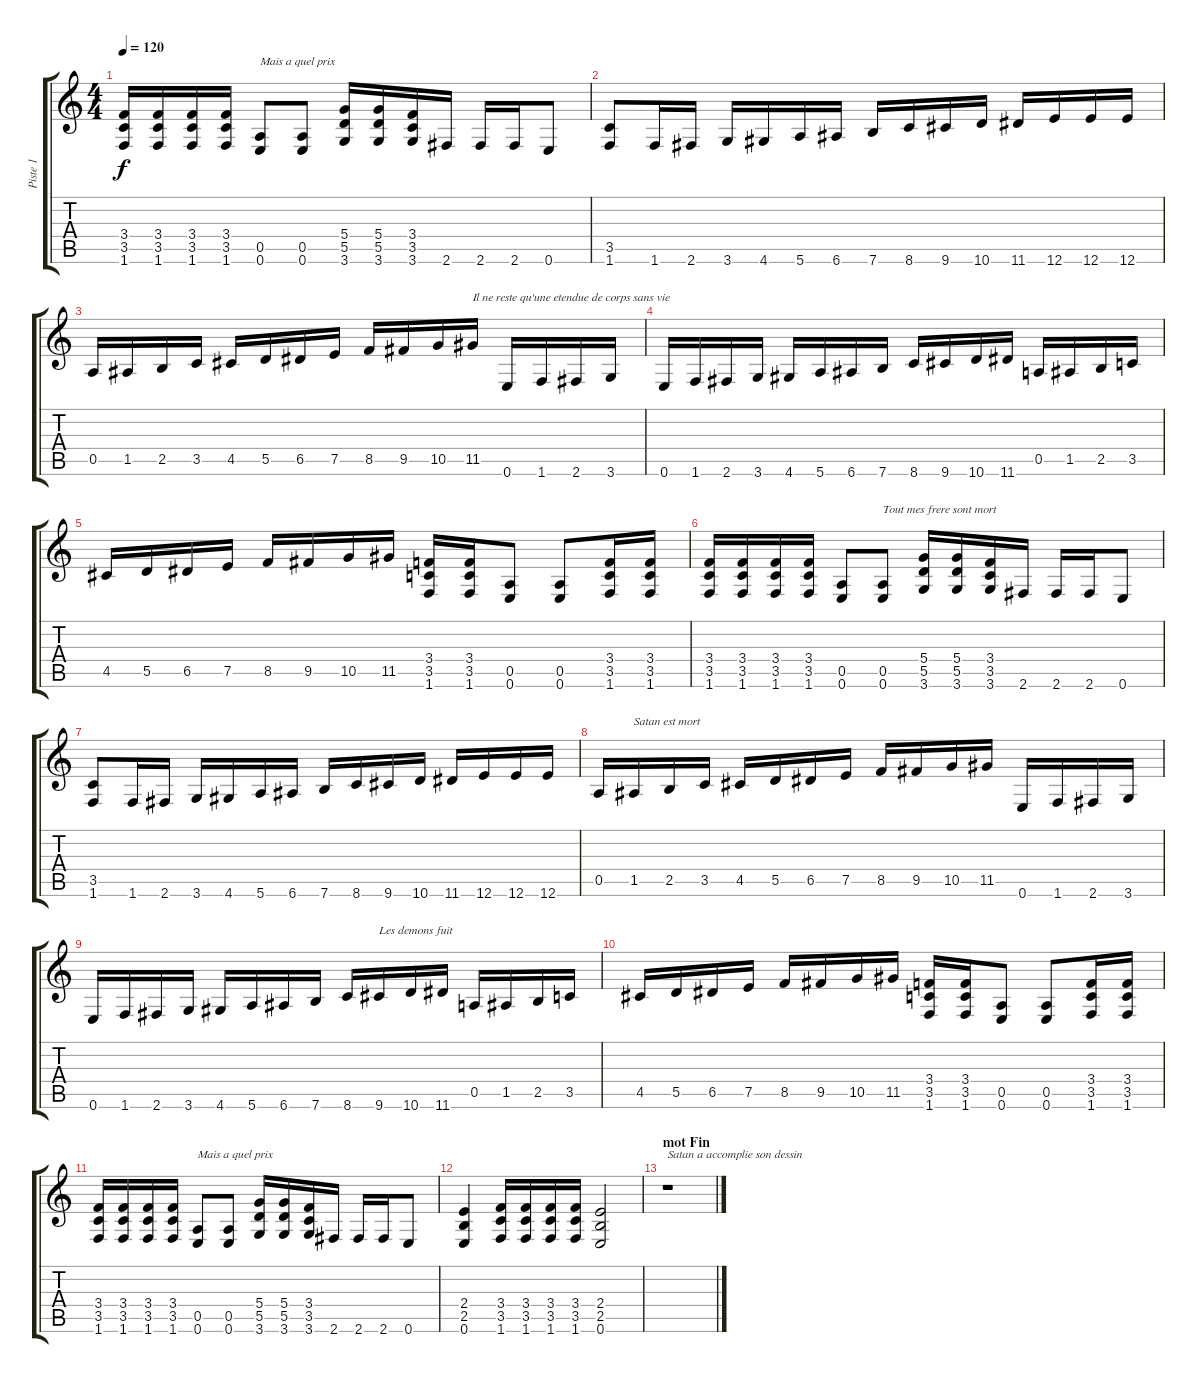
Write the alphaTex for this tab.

\track ("Piste 1" "Piste 1") {instrument distortionguitar}
\staff {score tabs}
\tuning (E4 B3 G3 D3 A2 E2) {hide}
\ts (4 4)
\tempo 120
\clef g2
\ks c
(3.4 3.5 1.6).16{dy f} (3.4 3.5 1.6).16 (3.4 3.5 1.6).16 (3.4 3.5 1.6).16 (0.5 0.6).8{txt "Mais a quel prix"} (0.5 0.6).8 (5.4 5.5 3.6).16 (5.4 5.5 3.6).16 (3.4 3.5 3.6).16 2.6.16 2.6.16 2.6.16 0.6.8 |
(3.5 1.6).8 1.6.16 2.6.16 3.6.16 4.6.16 5.6.16 6.6.16 7.6.16 8.6.16 9.6.16 10.6.16 11.6.16 12.6.16 12.6.16 12.6.16 |
0.5.16 1.5.16 2.5.16 3.5.16 4.5.16 5.5.16 6.5.16 7.5.16 8.5.16 9.5.16 10.5.16 11.5.16{txt "Il ne reste qu'une etendue de corps sans vie"} 0.6.16 1.6.16 2.6.16 3.6.16 |
0.6.16 1.6.16 2.6.16 3.6.16 4.6.16 5.6.16 6.6.16 7.6.16 8.6.16 9.6.16 10.6.16 11.6.16 0.5.16 1.5.16 2.5.16 3.5.16 |
4.5.16 5.5.16 6.5.16 7.5.16 8.5.16 9.5.16 10.5.16 11.5.16 (3.4 3.5 1.6).16 (3.4 3.5 1.6).16 (0.5 0.6).8 (0.5 0.6).8 (3.4 3.5 1.6).16 (3.4 3.5 1.6).16 |
(3.4 3.5 1.6).16 (3.4 3.5 1.6).16 (3.4 3.5 1.6).16 (3.4 3.5 1.6).16 (0.5 0.6).8 (0.5 0.6).8{txt "Tout mes frere sont mort"} (5.4 5.5 3.6).16 (5.4 5.5 3.6).16 (3.4 3.5 3.6).16 2.6.16 2.6.16 2.6.16 0.6.8 |
(3.5 1.6).8 1.6.16 2.6.16 3.6.16 4.6.16 5.6.16 6.6.16 7.6.16 8.6.16 9.6.16 10.6.16 11.6.16 12.6.16 12.6.16 12.6.16 |
0.5.16 1.5.16{txt "Satan est mort"} 2.5.16 3.5.16 4.5.16 5.5.16 6.5.16 7.5.16 8.5.16 9.5.16 10.5.16 11.5.16 0.6.16 1.6.16 2.6.16 3.6.16 |
0.6.16 1.6.16 2.6.16 3.6.16 4.6.16 5.6.16 6.6.16 7.6.16 8.6.16 9.6.16{txt "Les demons fuit"} 10.6.16 11.6.16 0.5.16 1.5.16 2.5.16 3.5.16 |
4.5.16 5.5.16 6.5.16 7.5.16 8.5.16 9.5.16 10.5.16 11.5.16 (3.4 3.5 1.6).16 (3.4 3.5 1.6).16 (0.5 0.6).8 (0.5 0.6).8 (3.4 3.5 1.6).16 (3.4 3.5 1.6).16 |
(3.4 3.5 1.6).16 (3.4 3.5 1.6).16 (3.4 3.5 1.6).16 (3.4 3.5 1.6).16 (0.5 0.6).8{txt "Mais a quel prix"} (0.5 0.6).8 (5.4 5.5 3.6).16 (5.4 5.5 3.6).16 (3.4 3.5 3.6).16 2.6.16 2.6.16 2.6.16 0.6.8 |
(2.4 2.5 0.6).4 (3.4 3.5 1.6).16 (3.4 3.5 1.6).16 (3.4 3.5 1.6).16 (3.4 3.5 1.6).16 (2.4 2.5 0.6).2 |
\section ("" "mot Fin")
r.1{txt "Satan a accomplie son dessin"}
